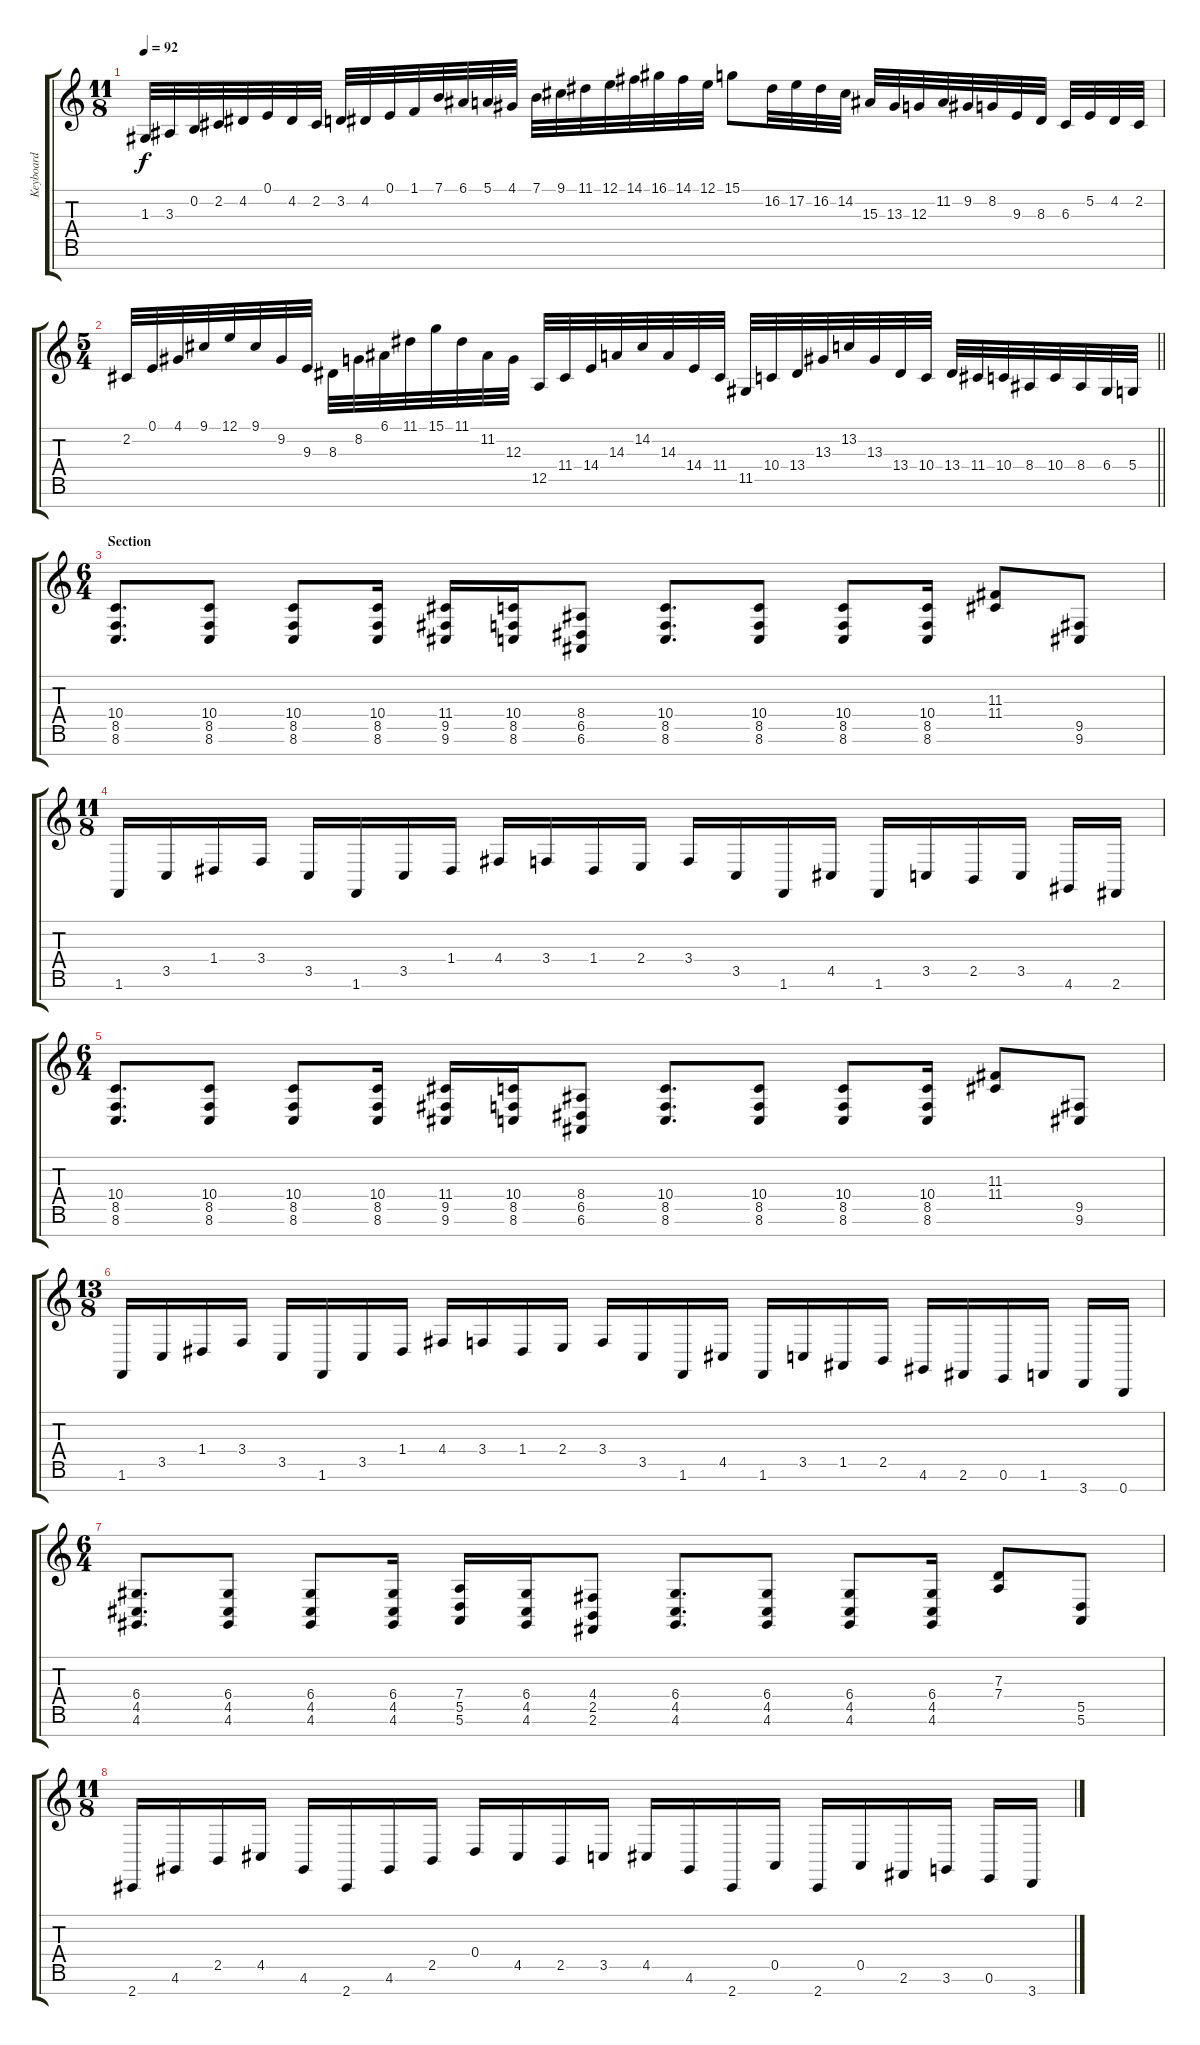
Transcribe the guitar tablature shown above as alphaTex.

\track ("Keyboard" "Keyboard") {instrument pad1newage}
\staff {score tabs}
\tuning (E4 B3 G3 D3 A2 E2 B1) {hide}
\ts (11 8)
\tempo 92
\clef g2
\ks c
1.3.32{dy f} 3.3.32 0.2.32 2.2.32 4.2.32 0.1.32 4.2.32 2.2.32 3.2.32 4.2.32 0.1.32 1.1.32 7.1.32 6.1.32 5.1.32 4.1.32 7.1.32 9.1.32 11.1.32 12.1.32 14.1.32 16.1.32 14.1.32 12.1.32 15.1.8 16.2.32 17.2.32 16.2.32 14.2.32 15.3.32 13.3.32 12.3.32 11.2.32 9.2.32 8.2.32 9.3.32 8.3.32 6.3.32 5.2.32 4.2.32 2.2.32 |
\ts (5 4)
\barLineRight lightlight
2.2.32 0.1.32 4.1.32 9.1.32 12.1.32 9.1.32 9.2.32 9.3.32 8.3.32 8.2.32 6.1.32 11.1.32 15.1.32 11.1.32 11.2.32 12.3.32 12.5.32 11.4.32 14.4.32 14.3.32 14.2.32 14.3.32 14.4.32 11.4.32 11.5.32 10.4.32 13.4.32 13.3.32 13.2.32 13.3.32 13.4.32 10.4.32 13.4.32 11.4.32 10.4.32 8.4.32 10.4.32 8.4.32 6.4.32 5.4.32 |
\ts (6 4)
\section ("" "Section")
(10.4 8.5 8.6).8{d volume 11 instrument churchorgan} (10.4 8.5 8.6).8 (10.4 8.5 8.6).8 (10.4 8.5 8.6).16 (11.4 9.5 9.6).16 (10.4 8.5 8.6).16 (8.4 6.5 6.6).8 (10.4 8.5 8.6).8{d} (10.4 8.5 8.6).8 (10.4 8.5 8.6).8 (10.4 8.5 8.6).16 (11.3 11.4).8 (9.5 9.6).8 |
\ts (11 8)
1.6.16{instrument lead2sawtooth} 3.5.16 1.4.16 3.4.16 3.5.16 1.6.16 3.5.16 1.4.16 4.4.16 3.4.16 1.4.16 2.4.16 3.4.16 3.5.16 1.6.16 4.5.16 1.6.16 3.5.16 2.5.16 3.5.16 4.6.16 2.6.16 |
\ts (6 4)
(10.4 8.5 8.6).8{d instrument churchorgan} (10.4 8.5 8.6).8 (10.4 8.5 8.6).8 (10.4 8.5 8.6).16 (11.4 9.5 9.6).16 (10.4 8.5 8.6).16 (8.4 6.5 6.6).8 (10.4 8.5 8.6).8{d} (10.4 8.5 8.6).8 (10.4 8.5 8.6).8 (10.4 8.5 8.6).16 (11.3 11.4).8 (9.5 9.6).8 |
\ts (13 8)
1.6.16{instrument lead2sawtooth} 3.5.16 1.4.16 3.4.16 3.5.16 1.6.16 3.5.16 1.4.16 4.4.16 3.4.16 1.4.16 2.4.16 3.4.16 3.5.16 1.6.16 4.5.16 1.6.16 3.5.16 1.5.16 2.5.16 4.6.16 2.6.16 0.6.16 1.6.16 3.7.16 0.7.16 |
\ts (6 4)
(6.4 4.5 4.6).8{d instrument churchorgan} (6.4 4.5 4.6).8 (6.4 4.5 4.6).8 (6.4 4.5 4.6).16 (7.4 5.5 5.6).16 (6.4 4.5 4.6).16 (4.4 2.5 2.6).8 (6.4 4.5 4.6).8{d} (6.4 4.5 4.6).8 (6.4 4.5 4.6).8 (6.4 4.5 4.6).16 (7.3 7.4).8 (5.5 5.6).8 |
\ts (11 8)
2.7.16{instrument lead2sawtooth} 4.6.16 2.5.16 4.5.16 4.6.16 2.7.16 4.6.16 2.5.16 0.4.16 4.5.16 2.5.16 3.5.16 4.5.16 4.6.16 2.7.16 0.5.16 2.7.16 0.5.16 2.6.16 3.6.16 0.6.16 3.7.16
